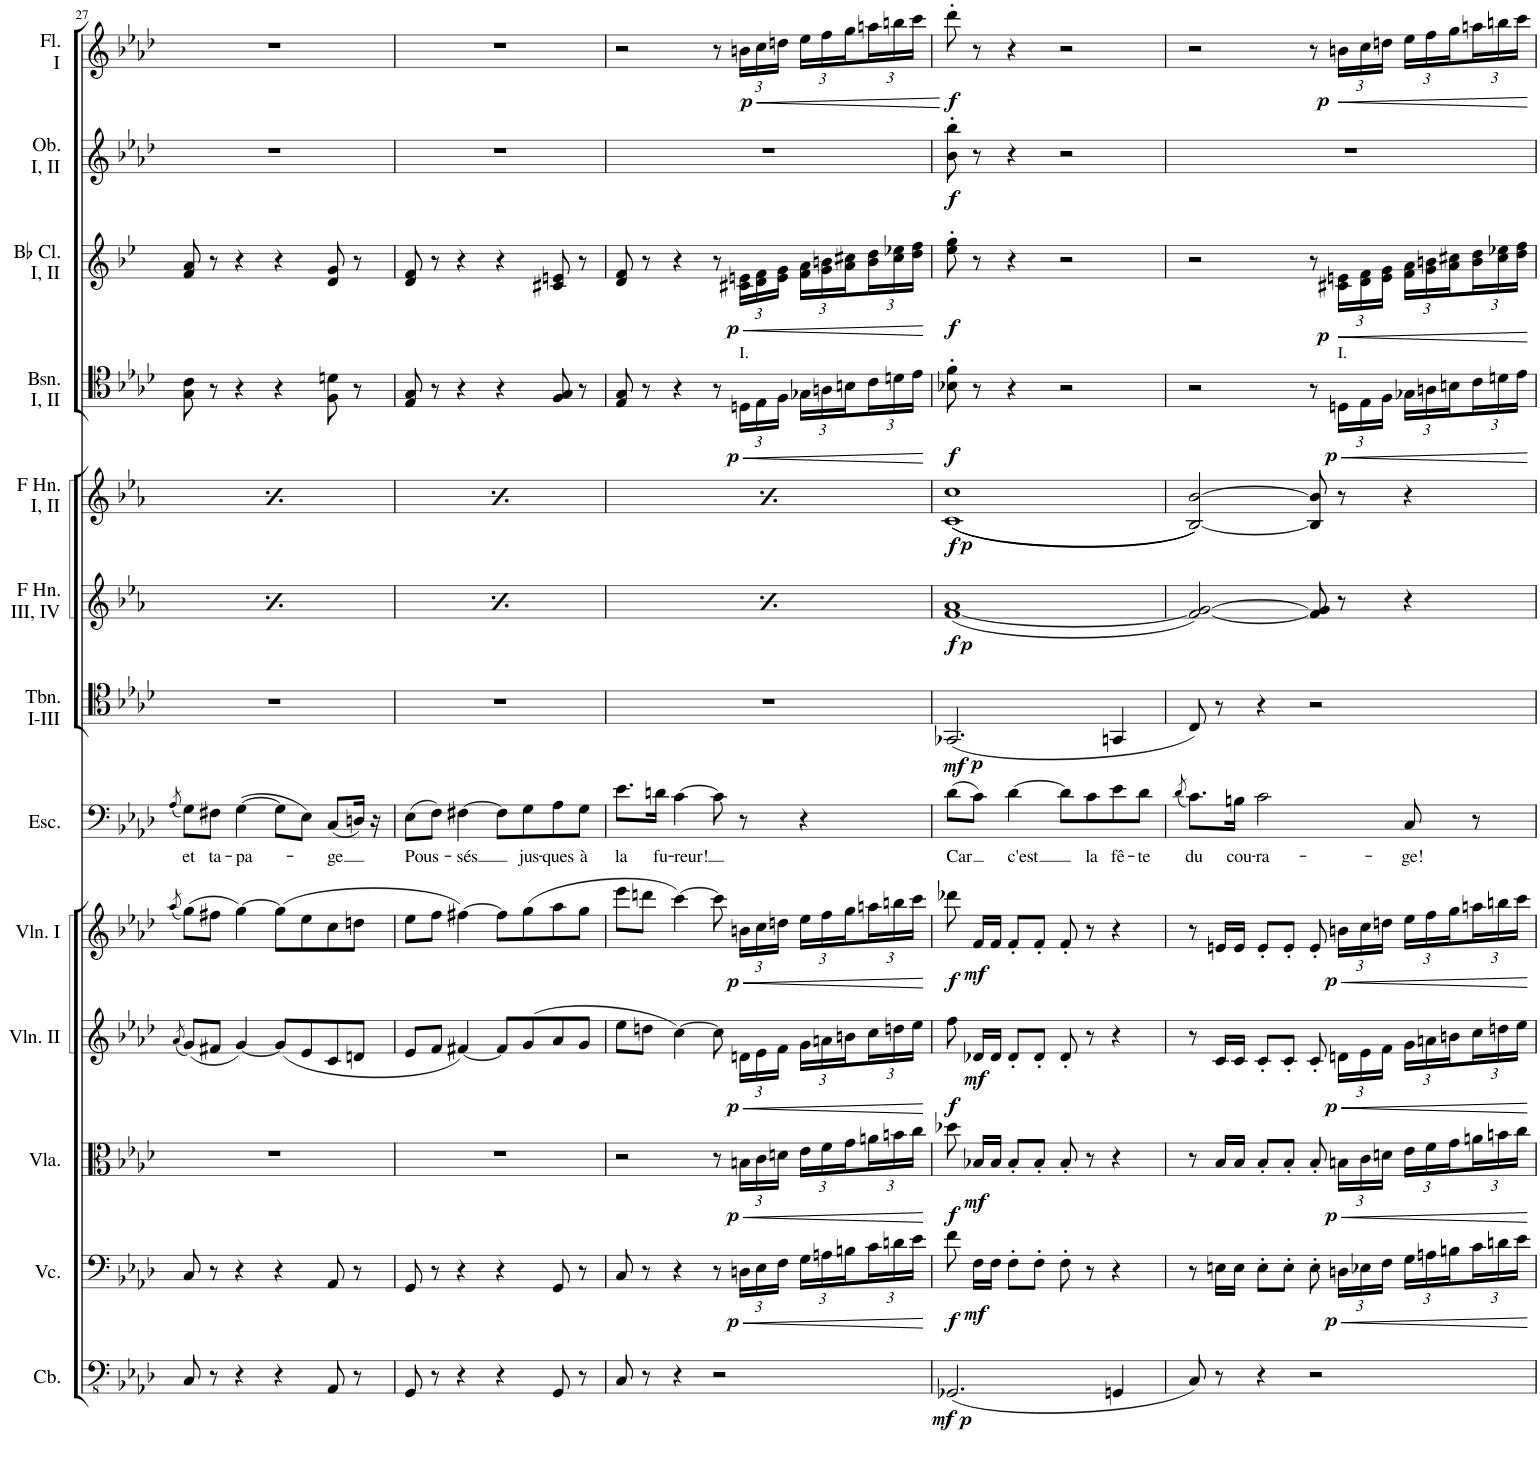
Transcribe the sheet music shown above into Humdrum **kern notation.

**kern	**dynam	**kern	**dynam	**kern	**dynam	**kern	**dynam	**kern	**dynam	**kern	**text	**kern	**dynam	**kern	**dynam	**kern	**dynam	**kern	**dynam	**kern	**dynam	**kern	**dynam	**kern	**dynam
*part13	*part13	*part12	*part12	*part11	*part11	*part10	*part10	*part9	*part9	*part8	*part8	*part7	*part7	*part6	*part6	*part5	*part5	*part4	*part4	*part3	*part3	*part2	*part2	*part1	*part1
*staff13	*staff13	*staff12	*staff12	*staff11	*staff11	*staff10	*staff10	*staff9	*staff9	*staff8	*staff8	*staff7	*staff7	*staff6	*staff6	*staff5	*staff5	*staff4	*staff4	*staff3	*staff3	*staff2	*staff2	*staff1	*staff1
*I"Contrabass	*	*I"Violoncello	*	*I"Viola	*	*I"Violin II	*	*I"Violin I	*	*I"Escamillo	*	*I"Trombone I, II, III	*	*I"Horn in F III, IV	*	*I"Horn in F I, II	*	*I"Bassoon I, II	*	*I"Bb Clarinet I, II	*	*I"Oboe I, II	*	*I"Flute I	*
*I'Cb.	*	*I'Vc.	*	*I'Vla.	*	*I'Vln. II	*	*I'Vln. I	*	*I'Esc.	*	*I'Tbn. I-III	*	*	*	*	*	*I'Bsn. I, II	*	*I'Bb Cl. I, II	*	*I'Ob. I, II	*	*I'Fl. I	*
!!LO:PB:g=z
*clefFv4	*	*clefF4	*	*clefC3	*	*clefG2	*	*clefG2	*	*clefF4	*	*clefC4	*	*clefG2	*	*clefG2	*	*clefC4	*	*clefG2	*	*clefG2	*	*clefG2	*
*	*	*	*	*	*	*	*	*	*	*	*	*	*	*Trd4c7	*	*Trd4c7	*	*	*	*Trd1c2	*	*	*	*	*
*k[b-e-a-d-]	*	*k[b-e-a-d-]	*	*k[b-e-a-d-]	*	*k[b-e-a-d-]	*	*k[b-e-a-d-]	*	*k[b-e-a-d-]	*	*k[b-e-a-d-]	*	*k[b-e-a-]	*	*k[b-e-a-]	*	*k[b-e-a-d-]	*	*k[b-e-]	*	*k[b-e-a-d-]	*	*k[b-e-a-d-]	*
*M4/4	*	*M4/4	*	*M4/4	*	*M4/4	*	*M4/4	*	*M4/4	*	*M4/4	*	*M4/4	*	*M4/4	*	*M4/4	*	*M4/4	*	*M4/4	*	*M4/4	*
*met(c)	*	*met(c)	*	*met(c)	*	*met(c)	*	*met(c)	*	*met(c)	*	*met(c)	*	*met(c)	*	*met(c)	*	*met(c)	*	*met(c)	*	*met(c)	*	*met(c)	*
=27	=27	=27	=27	=27	=27	=27	=27	=27	=27	=27	=27	=27	=27	=27	=27	=27	=27	=27	=27	=27	=27	=27	=27	=27	=27
.	.	.	.	.	.	(8qa-/	.	(8qaa-/	.	(8qA-/	.	.	.	.	.	.	.	.	.	.	.	.	.	.	.
!	!	!	!	!	!	!	!	!	!	!	!LO:LY:b	!	!	!	!	!	!	!	!	!	!	!	!	!	!
8CC/	.	8C/	.	1r	.	(8g/L)	.	(8gg\L)	.	8G\L)	et	1r	.	8r	.	8r	.	8G\ 8c\	.	8f/ 8a/	.	1r	.	1r	.
!	!	!	!	!	!	!	!	!	!	!	!LO:LY:b	!	!	!	!LO:DY:b	!	!LO:DY:b	!	!	!	!	!	!	!	!
8r	.	8r	.	.	.	8f#X/J	.	8ff#X\J	.	8F#X\J	ta-	.	.	16d/ 16g/LL	p	16b-\ 16dd\LL	p	8r	.	8r	.	.	.	.	.
.	.	.	.	.	.	.	.	.	.	.	.	.	.	16d/ 16g/JJ	.	16b-\ 16dd\JJ	.	.	.	.	.	.	.	.	.
!	!	!	!	!	!	!	!	!	!	!	!LO:LY:b	!	!	!	!	!	!	!	!	!	!	!	!	!	!
4r	.	4r	.	.	.	[4g/)	.	[4gg\)	.	([4G\	-pa-	.	.	8d/' 8g/'L	.	8b-\' 8dd\'L	.	4r	.	4r	.	.	.	.	.
.	.	.	.	.	.	.	.	.	.	.	.	.	.	8d/' 8g/'J	.	8b-\' 8dd\'J	.	.	.	.	.	.	.	.	.
4r	.	4r	.	.	.	(8g/L]	.	(8gg\L]	.	8G\L]	.	.	.	8d/' 8g/'	.	8b-\' 8dd\'	.	4r	.	4r	.	.	.	.	.
.	.	.	.	.	.	8e-/	.	8ee-\	.	8E-\J)	.	.	.	8r	.	8r	.	.	.	.	.	.	.	.	.
!	!	!	!	!	!	!	!	!	!	!	!LO:LY:b	!	!	!	!	!	!	!	!	!	!	!	!	!	!
8AAA-/	.	8AA-/	.	.	.	8c/	.	8cc\	.	(8C/L	-ge	.	.	4r	.	4r	.	8F\ 8dn\	.	8d/ 8g/	.	.	.	.	.
8r	.	8r	.	.	.	8dn/J	.	8ddn\J	.	16Dn/Jk)	.	.	.	.	.	.	.	8r	.	8r	.	.	.	.	.
.	.	.	.	.	.	.	.	.	.	16r	.	.	.	.	.	.	.	.	.	.	.	.	.	.	.
=28	=28	=28	=28	=28	=28	=28	=28	=28	=28	=28	=28	=28	=28	=28	=28	=28	=28	=28	=28	=28	=28	=28	=28	=28	=28
!	!	!	!	!	!	!	!	!	!	!	!LO:LY:b	!	!	!	!	!	!	!	!	!	!	!	!	!	!
8GGG/	.	8GG/	.	1r	.	8e-/L	.	8ee-\L	.	(8E-\L	Pous-	1r	.	8r	.	8r	.	8E-/ 8G/	.	8d/ 8f/	.	1r	.	1r	.
!	!	!	!	!	!	!	!	!	!	!	!	!	!	!	!LO:DY:b	!	!LO:DY:b	!	!	!	!	!	!	!	!
8r	.	8r	.	.	.	8f/J	.	8ff\J	.	8F\J)	.	.	.	16d/ 16g/LL	p	16b-\ 16dd\LL	p	8r	.	8r	.	.	.	.	.
.	.	.	.	.	.	.	.	.	.	.	.	.	.	16d/ 16g/JJ	.	16b-\ 16dd\JJ	.	.	.	.	.	.	.	.	.
!	!	!	!	!	!	!	!	!	!	!	!LO:LY:b	!	!	!	!	!	!	!	!	!	!	!	!	!	!
4r	.	4r	.	.	.	[4f#X/)	.	[4ff#X\)	.	[4F#X\	-sés	.	.	8d/' 8g/'L	.	8b-\' 8dd\'L	.	4r	.	4r	.	.	.	.	.
.	.	.	.	.	.	.	.	.	.	.	.	.	.	8d/' 8g/'J	.	8b-\' 8dd\'J	.	.	.	.	.	.	.	.	.
4r	.	4r	.	.	.	8f#/L]	.	8ff#\L]	.	8F#\L]	.	.	.	8d/' 8g/'	.	8b-\' 8dd\'	.	4r	.	4r	.	.	.	.	.
!	!	!	!	!	!	!	!	!	!	!	!LO:LY:b	!	!	!	!	!	!	!	!	!	!	!	!	!	!
.	.	.	.	.	.	(8g/	.	(8gg\	.	8G\	jus-	.	.	8r	.	8r	.	.	.	.	.	.	.	.	.
!	!	!	!	!	!	!	!	!	!	!	!LO:LY:b	!	!	!	!	!	!	!	!	!	!	!	!	!	!
8GGG/	.	8GG/	.	.	.	8a-/	.	8aa-\	.	8A-\	-ques	.	.	4r	.	4r	.	8F/ 8G/	.	8c#X/ 8en/	.	.	.	.	.
!	!	!	!	!	!	!	!	!	!	!	!LO:LY:b	!	!	!	!	!	!	!	!	!	!	!	!	!	!
8r	.	8r	.	.	.	8g/J	.	8gg\J	.	8G\J	à	.	.	.	.	.	.	8r	.	8r	.	.	.	.	.
=29	=29	=29	=29	=29	=29	=29	=29	=29	=29	=29	=29	=29	=29	=29	=29	=29	=29	=29	=29	=29	=29	=29	=29	=29	=29
!	!	!	!	!	!	!	!	!	!	!	!LO:LY:b	!	!	!	!	!	!	!	!	!	!	!	!	!	!
8CC/	.	8C/	.	2r	.	8ee-\L	.	8eee-\L	.	8.e-\L	la	1r	.	8r	.	8r	.	8E-/ 8G/	.	8d/ 8f/	.	1r	.	2r	.
!	!	!	!	!	!	!	!	!	!	!	!	!	!	!	!LO:DY:b	!	!LO:DY:b	!	!	!	!	!	!	!	!
8r	.	8r	.	.	.	8ddn\J	.	8dddn\J	.	.	.	.	.	16d/ 16g/LL	p	16b-\ 16dd\LL	p	8r	.	8r	.	.	.	.	.
!	!	!	!	!	!	!	!	!	!	!	!LO:LY:b	!	!	!	!	!	!	!	!	!	!	!	!	!	!
.	.	.	.	.	.	.	.	.	.	16dn\Jk	fu-	.	.	16d/ 16g/JJ	.	16b-\ 16dd\JJ	.	.	.	.	.	.	.	.	.
!	!	!	!	!	!	!	!	!	!	!	!LO:LY:b	!	!	!	!	!	!	!	!	!	!	!	!	!	!
4r	.	4r	.	.	.	[4cc\)	.	[4ccc\)	.	[4c\	-reur!	.	.	8d/' 8g/'L	.	8b-\' 8dd\'L	.	4r	.	4r	.	.	.	.	.
.	.	.	.	.	.	.	.	.	.	.	.	.	.	8d/' 8g/'J	.	8b-\' 8dd\'J	.	.	.	.	.	.	.	.	.
2r	.	8r	.	8r	.	8cc\]	.	8ccc\]	.	8c\]	.	.	.	8d/' 8g/'	.	8b-\' 8dd\'	.	8r	.	8r	.	.	.	8r	.
*	*	*Xbrackettup	*	*	*	*	*	*	*	*	*	*	*	*	*	*	*	*	*	*	*	*	*	*	*
!	!	!	!LO:HP:b	!	!	!	!	!	!	!	!	!	!	!	!	!	!	!	!	!	!	!	!	!	!
*	*	*	*	*Xbrackettup	*	*	*	*	*	*	*	*	*	*	*	*	*	*	*	*	*	*	*	*	*
!	!	!	!	!	!LO:HP:b	!	!	!	!	!	!	!	!	!	!	!	!	!	!	!	!	!	!	!	!
*	*	*	*	*	*	*Xbrackettup	*	*	*	*	*	*	*	*	*	*	*	*	*	*	*	*	*	*	*
!	!	!	!	!	!	!	!LO:HP:b	!	!	!	!	!	!	!	!	!	!	!	!	!	!	!	!	!	!
*	*	*	*	*	*	*	*	*Xbrackettup	*	*	*	*	*	*	*	*	*	*	*	*	*	*	*	*	*
!	!	!	!	!	!	!	!	!	!LO:HP:b	!	!	!	!	!	!	!	!	!	!	!	!	!	!	!	!
*	*	*	*	*	*	*	*	*	*	*	*	*	*	*	*	*	*	*Xbrackettup	*	*	*	*	*	*	*
!	!	!	!	!	!	!	!	!	!	!	!	!	!	!	!	!	!	!	!LO:HP:b	!	!	!	!	!	!
*	*	*	*	*	*	*	*	*	*	*	*	*	*	*	*	*	*	*	*	*Xbrackettup	*	*	*	*	*
!	!	!	!	!	!	!	!	!	!	!	!	!	!	!	!	!	!	!	!	!	!LO:HP:b	!	!	!	!
*	*	*	*	*	*	*	*	*	*	*	*	*	*	*	*	*	*	*	*	*	*	*	*	*Xbrackettup	*
!	!	!	!	!	!	!	!	!	!	!	!	!	!	!	!	!	!	!LO:TX:a:t=I.	!	!	!	!	!	!	!
!	!	!	!LO:DY:n=1:b	!	!LO:DY:n=1:b	!	!LO:DY:n=1:b	!	!LO:DY:n=1:b	!	!	!	!	!	!	!	!	!	!LO:DY:n=1:b	!	!LO:DY:n=1:b	!	!	!	!LO:HP:b
!	!	!	!	!	!	!	!	!	!	!	!	!	!	!	!	!	!	!	!	!	!	!	!	!	!LO:DY:n=1:b
.	.	24Dn\LL	< p	24Bn\LL	< p	24dn\LL	< p	24bn\LL	< p	8r	.	.	.	8r	.	8r	.	24Dn\LL	< p	24c#X\ 24en\LL	< p	.	.	24bn\LL	< p
.	.	24E-\	.	24c\	.	24e-\	.	24cc\	.	.	.	.	.	.	.	.	.	24E-\	.	24d\ 24f\	.	.	.	24cc\	.
.	.	24F\JJ	.	24dn\JJ	.	24f\JJ	.	24ddn\JJ	.	.	.	.	.	.	.	.	.	24F\JJ	.	24e\ 24g\JJ	.	.	.	24ddn\JJ	.
.	.	24G\LL	.	24e-\LL	.	24g\LL	.	24ee-\LL	.	4r	.	.	.	4r	.	4r	.	24G-X\LL	.	24f\ 24a\LL	.	.	.	24ee-\LL	.
.	.	24An\	.	24f\	.	24an\	.	24ff\	.	.	.	.	.	.	.	.	.	24An\	.	24g\ 24bn\	.	.	.	24ff\	.
.	.	24Bn\	.	24g\	.	24bn\	.	24gg\	.	.	.	.	.	.	.	.	.	24Bn\	.	24a\ 24cc#X\	.	.	.	24gg\	.
.	.	24c\	.	24an\	.	24cc\	.	24aan\	.	.	.	.	.	.	.	.	.	24c\	.	24b\ 24dd\	.	.	.	24aan\	.
.	.	24dn\	.	24bn\	.	24ddn\	.	24bbn\	.	.	.	.	.	.	.	.	.	24dn\	.	24cc#\ 24ee-X\	.	.	.	24bbn\	.
.	.	24e-\JJ	.	24cc\JJ	.	24ee-\JJ	.	24ccc\JJ	.	.	.	.	.	.	.	.	.	24e-\JJ	.	24dd\ 24ff\JJ	.	.	.	24ccc\JJ	.
.	.	.	[	.	[	.	[	.	[	.	.	.	.	.	.	.	.	.	[	.	[	.	.	.	[
=30	=30	=30	=30	=30	=30	=30	=30	=30	=30	=30	=30	=30	=30	=30	=30	=30	=30	=30	=30	=30	=30	=30	=30	=30	=30
!	!LO:DY:b	!	!	!	!	!	!	!	!	!	!LO:LY:b	!	!	!	!	!	!	!	!	!	!	!	!	!	!
!	!LO:DY:n=1:b	!	!LO:DY:b	!	!LO:DY:b	!	!LO:DY:b	!	!LO:DY:b	!	!	!	!LO:DY:b	!	!	!	!	!	!	!	!	!	!	!	!
!	!	!	!	!	!	!	!	!	!	!	!	!	!LO:DY:n=1:b	!	!LO:DY:b	!	!	!	!	!	!	!	!	!	!
!	!	!	!	!	!	!	!	!	!	!	!	!	!	!	!LO:DY:n=1:b	!	!LO:DY:b	!	!	!	!	!	!	!	!
!	!	!	!	!	!	!	!	!	!	!	!	!	!	!	!	!	!LO:DY:n=1:b	!	!LO:DY:b	!	!LO:DY:b	!	!LO:DY:b	!	!LO:DY:b
(2.GGG-X/	mf p	8f\	f	8dd-X\	f	8ff\	f	8ddd-X\	f	(8d-\L	Car	(2.GG-X/	mf p	([1f 1a-	f p	(((1c 1cc	f p	8B-X\' 8f\'	f	8ee-\' 8gg\'	f	8b-\' 8bb-\'	f	8ddd-'\	f
!	!	!	!LO:DY:b	!	!LO:DY:b	!	!LO:DY:b	!	!LO:DY:b	!	!	!	!	!	!	!	!	!	!	!	!	!	!	!	!
.	.	16F\LL	mf	16B-X/LL	mf	16d-X/LL	mf	16f/LL	mf	8c\J)	.	.	.	.	.	.	.	8r	.	8r	.	8r	.	8r	.
.	.	16F\JJ	.	16B-/JJ	.	16d-/JJ	.	16f/JJ	.	.	.	.	.	.	.	.	.	.	.	.	.	.	.	.	.
!	!	!	!	!	!	!	!	!	!	!	!LO:LY:b	!	!	!	!	!	!	!	!	!	!	!	!	!	!
.	.	8F'\L	.	8B-'/L	.	8d-'/L	.	8f'/L	.	[4d-\	c'est	.	.	.	.	.	.	4r	.	4r	.	4r	.	4r	.
.	.	8F'\J	.	8B-'/J	.	8d-'/J	.	8f'/J	.	.	.	.	.	.	.	.	.	.	.	.	.	.	.	.	.
.	.	8F'\	.	8B-'/	.	8d-'/	.	8f'/	.	8d-\L]	.	.	.	.	.	.	.	2r	.	2r	.	2r	.	2r	.
!	!	!	!	!	!	!	!	!	!	!	!LO:LY:b	!	!	!	!	!	!	!	!	!	!	!	!	!	!
.	.	8r	.	8r	.	8r	.	8r	.	8c\	la	.	.	.	.	.	.	.	.	.	.	.	.	.	.
!	!	!	!	!	!	!	!	!	!	!	!LO:LY:b	!	!	!	!	!	!	!	!	!	!	!	!	!	!
4GGGn/	.	4r	.	4r	.	4r	.	4r	.	8e-\	fê-	4GGn/	.	.	.	.	.	.	.	.	.	.	.	.	.
!	!	!	!	!	!	!	!	!	!	!	!LO:LY:b	!	!	!	!	!	!	!	!	!	!	!	!	!	!
.	.	.	.	.	.	.	.	.	.	8d-\J	-te	.	.	.	.	.	.	.	.	.	.	.	.	.	.
=31	=31	=31	=31	=31	=31	=31	=31	=31	=31	=31	=31	=31	=31	=31	=31	=31	=31	=31	=31	=31	=31	=31	=31	=31	=31
.	.	.	.	.	.	.	.	.	.	(8qd-/	.	.	.	.	.	.	.	.	.	.	.	.	.	.	.
!	!	!	!	!	!	!	!	!	!	!	!LO:LY:b	!	!	!	!	!	!	!	!	!	!	!	!	!	!
8CC/)	.	8r	.	8r	.	8r	.	8r	.	8.c\L)	du	8C/)	.	2f/_ [2g/)	.	[2B-/ [2b-/)))	.	2r	.	2r	.	1r	.	2r	.
8r	.	16En\LL	.	16B-/LL	.	16c/LL	.	16en/LL	.	.	.	8r	.	.	.	.	.	.	.	.	.	.	.	.	.
!	!	!	!	!	!	!	!	!	!	!	!LO:LY:b	!	!	!	!	!	!	!	!	!	!	!	!	!	!
.	.	16E\JJ	.	16B-/JJ	.	16c/JJ	.	16e/JJ	.	16Bn\Jk	cou-	.	.	.	.	.	.	.	.	.	.	.	.	.	.
!	!	!	!	!	!	!	!	!	!	!	!LO:LY:b	!	!	!	!	!	!	!	!	!	!	!	!	!	!
4r	.	8E'\L	.	8B-'/L	.	8c'/L	.	8e'/L	.	2c\	-ra-	4r	.	.	.	.	.	.	.	.	.	.	.	.	.
.	.	8E'\J	.	8B-'/J	.	8c'/J	.	8e'/J	.	.	.	.	.	.	.	.	.	.	.	.	.	.	.	.	.
2r	.	8E'\	.	8B-'/	.	8c'/	.	8e'/	.	.	.	2r	.	8f/] 8g/]	.	8B-/] 8b-/]	.	8r	.	8r	.	.	.	8r	.
!	!	!	!	!	!	!	!	!	!	!	!	!	!	!	!	!	!	!LO:TX:a:t=I.	!	!	!	!	!	!	!
!	!	!	!LO:HP:b	!	!LO:HP:b	!	!LO:HP:b	!	!LO:HP:b	!	!	!	!	!	!	!	!	!	!LO:HP:b	!	!LO:HP:b	!	!	!	!LO:HP:b
!	!	!	!LO:DY:n=1:b	!	!LO:DY:n=1:b	!	!LO:DY:n=1:b	!	!LO:DY:n=1:b	!	!	!	!	!	!	!	!	!	!LO:DY:n=1:b	!	!LO:DY:n=1:b	!	!	!	!LO:DY:n=1:b
.	.	24Dn\LL	< p	24Bn\LL	< p	24dn\LL	< p	24bn\LL	< p	.	.	.	.	8r	.	8r	.	24Dn\LL	< p	24c#X\ 24en\LL	< p	.	.	24bn\LL	< p
.	.	24E-X\	.	24c\	.	24e-\	.	24cc\	.	.	.	.	.	.	.	.	.	24E-\	.	24d\ 24f\	.	.	.	24cc\	.
.	.	24F\JJ	.	24dn\JJ	.	24f\JJ	.	24ddn\JJ	.	.	.	.	.	.	.	.	.	24F\JJ	.	24e\ 24g\JJ	.	.	.	24ddn\JJ	.
!	!	!	!	!	!	!	!	!	!	!	!LO:LY:b	!	!	!	!	!	!	!	!	!	!	!	!	!	!
.	.	24G\LL	.	24e-\LL	.	24g\LL	.	24ee-\LL	.	8C/	-ge!	.	.	4r	.	4r	.	24G-X\LL	.	24f\ 24a\LL	.	.	.	24ee-\LL	.
.	.	24An\	.	24f\	.	24an\	.	24ff\	.	.	.	.	.	.	.	.	.	24An\	.	24g\ 24bn\	.	.	.	24ff\	.
.	.	24Bn\	.	24g\	.	24bn\	.	24gg\	.	.	.	.	.	.	.	.	.	24Bn\	.	24a\ 24cc#X\	.	.	.	24gg\	.
.	.	24c\	.	24an\	.	24cc\	.	24aan\	.	8r	.	.	.	.	.	.	.	24c\	.	24b\ 24dd\	.	.	.	24aan\	.
.	.	24dn\	.	24bn\	.	24ddn\	.	24bbn\	.	.	.	.	.	.	.	.	.	24dn\	.	24cc#\ 24ee-X\	.	.	.	24bbn\	.
.	.	24e-\JJ	.	24cc\JJ	.	24ee-\JJ	.	24ccc\JJ	.	.	.	.	.	.	.	.	.	24e-\JJ	.	24dd\ 24ff\JJ	.	.	.	24ccc\JJ	.
.	.	.	[	.	[	.	[	.	[	.	.	.	.	.	.	.	.	.	[	.	[	.	.	.	[
=	=	=	=	=	=	=	=	=	=	=	=	=	=	=	=	=	=	=	=	=	=	=	=	=	=
*-	*-	*-	*-	*-	*-	*-	*-	*-	*-	*-	*-	*-	*-	*-	*-	*-	*-	*-	*-	*-	*-	*-	*-	*-	*-
